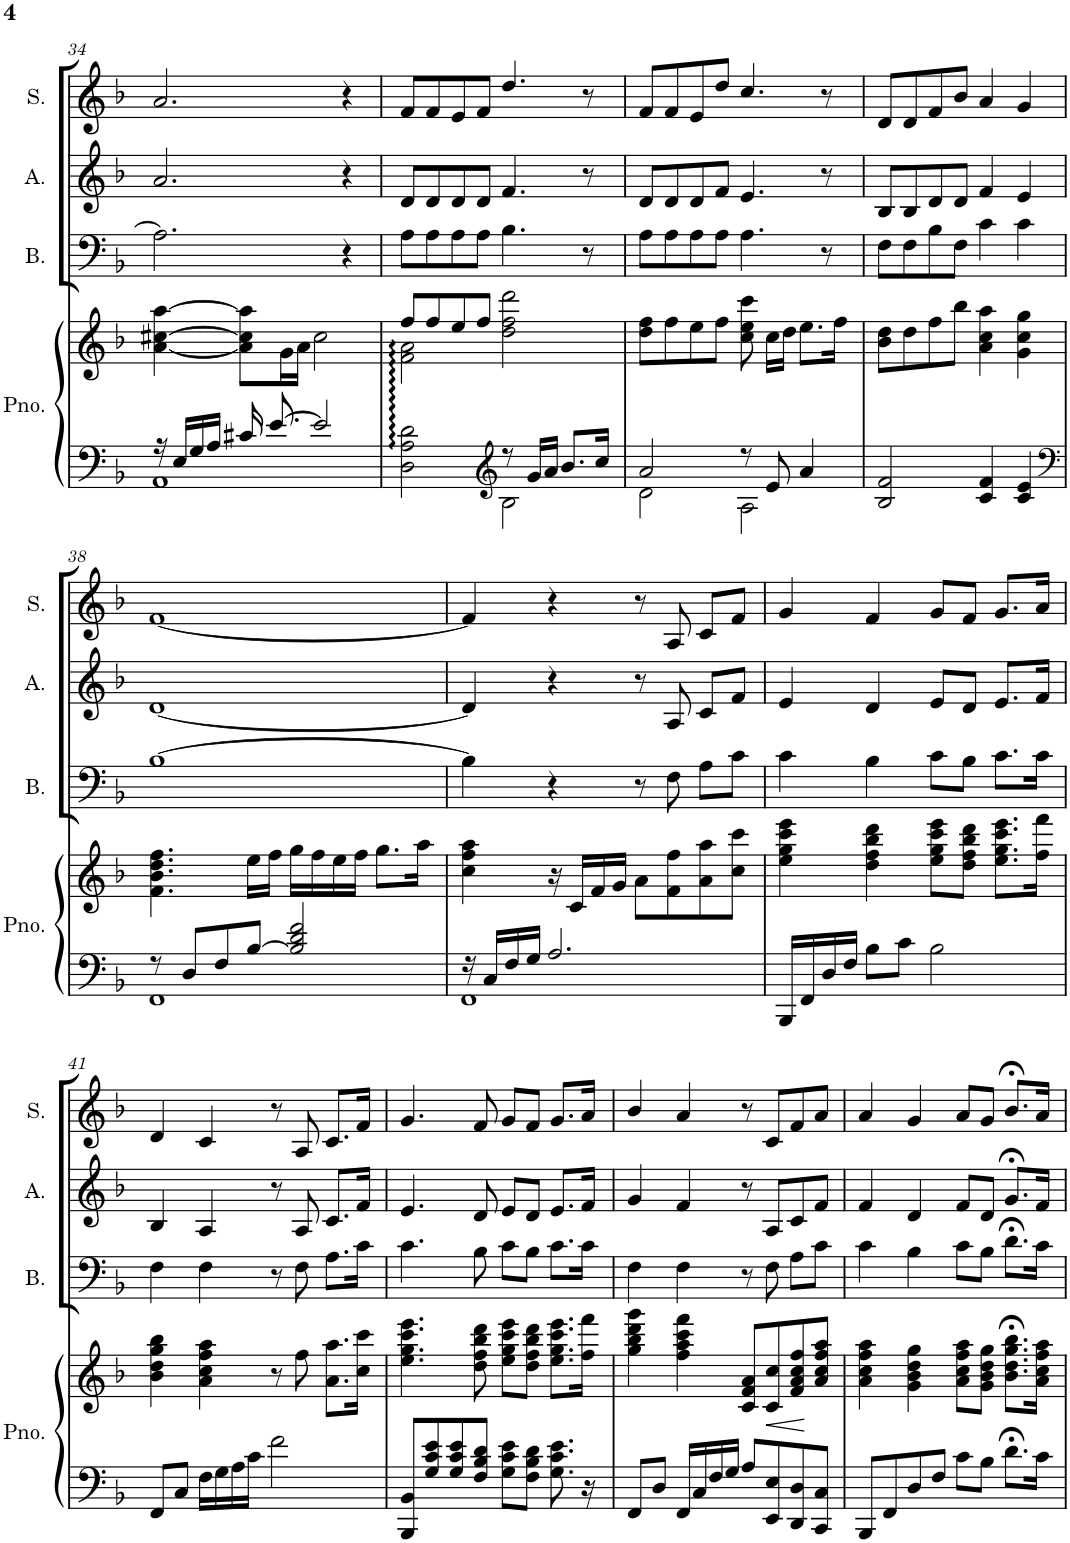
**kern	**kern	**dynam	**kern	**kern	**kern
*part4	*part4	*part4	*part3	*part2	*part1
*staff5	*staff4	*staff4/5	*staff3	*staff2	*staff1
*I"Piano	*	*	*I"Bass	*I"Alto	*I"Soprano
*I'Pno.	*	*	*I'B.	*I'A.	*I'S.
!!LO:PB:g=z
*clefF4	*clefG2	*	*clefF4	*clefG2	*clefG2
*k[b-]	*k[b-]	*	*k[b-]	*k[b-]	*k[b-]
*M4/4	*M4/4	*	*M4/4	*M4/4	*M4/4
=34	=34	=34	=34	=34	=34
*^	*	*	*	*	*
16r	1AA	[<4a\ [>4cc#X\ [>4aa\	.	2.A\]	2.a/	2.a/
16E/LL	.	.	.	.	.	.
16G/	.	.	.	.	.	.
16A/JJ	.	.	.	.	.	.
16c#X/	.	8a\] 8cc#\] 8aa\]L	.	.	.	.
[8.e/	.	.	.	.	.	.
.	.	16g\L	.	.	.	.
.	.	16a\JJ	.	.	.	.
2e/]	.	2cc#\	.	.	.	.
.	.	.	.	4r	4r	4r
=35	=35	=35	=35	=35	=35	=35
*	*	*^	*	*	*	*
2A\ 2d\	2D\	8ff/L	2f\ 2a\	.	8A\L	8d/L	8f/L
.	.	8ff/	.	.	8A\	8d/	8f/
.	.	8ee/	.	.	8A\	8d/	8e/
.	.	8ff/J	.	.	8A\J	8d/J	8f/J
*clefG2	*	*	*	*	*	*	*
8r	2B-\	2dd\ 2ff\ 2ddd\	2ryy	.	4.B-\	4.f/	4.dd/
16g/LL	.	.	.	.	.	.	.
16a/JJ	.	.	.	.	.	.	.
8.b-/L	.	.	.	.	.	.	.
.	.	.	.	.	8r	8r	8r
16cc/Jk	.	.	.	.	.	.	.
*	*	*v	*v	*	*	*	*
=36	=36	=36	=36	=36	=36	=36
2a/	2d\	8dd\ 8ff\L	.	8A\L	8d/L	8f/L
.	.	8ff\	.	8A\	8d/	8f/
.	.	8ee\	.	8A\	8d/	8e/
.	.	8ff\J	.	8A\J	8f/J	8dd/J
8r	2A\	8cc\ 8ee\ 8ccc\	.	4.A\	4.e/	4.cc/
8e/	.	16cc\LL	.	.	.	.
.	.	16dd\JJ	.	.	.	.
4a/	.	8.ee\L	.	.	.	.
.	.	.	.	8r	8r	8r
.	.	16ff\Jk	.	.	.	.
*v	*v	*	*	*	*	*
=37	=37	=37	=37	=37	=37
2B-/ 2f/	8b-\ 8dd\L	.	8F\L	8B-/L	8d/L
.	8dd\	.	8F\	8B-/	8d/
.	8ff\	.	8B-\	8d/	8f/
.	8bb-\J	.	8F\J	8d/J	8b-/J
4c/ 4f/	4a\ 4cc\ 4aa\	.	4c\	4f/	4a/
4c/ 4e/	4g\ 4cc\ 4gg\	.	4c\	4e/	4g/
!!LO:LB:g=z
=38	=38	=38	=38	=38	=38
*clefF4	*	*	*	*	*
*^	*	*	*	*	*
8r	1FF	4.f\ 4.b-\ 4.dd\ 4.ff\	.	[1B-	[1d	[1f
8D/L	.	.	.	.	.	.
8F/	.	.	.	.	.	.
[8B-/J	.	16ee\LL	.	.	.	.
.	.	16ff\JJ	.	.	.	.
2B-/] 2d/ 2f/	.	16gg\LL	.	.	.	.
.	.	16ff\	.	.	.	.
.	.	16ee\	.	.	.	.
.	.	16ff\JJ	.	.	.	.
.	.	8.gg\L	.	.	.	.
.	.	16aa\Jk	.	.	.	.
=39	=39	=39	=39	=39	=39	=39
16r	1FF	4cc\ 4ff\ 4aa\	.	4B-\]	4d/]	4f/]
16C/LL	.	.	.	.	.	.
16F/	.	.	.	.	.	.
16G/JJ	.	.	.	.	.	.
2.A/	.	16r	.	4r	4r	4r
.	.	16c/LL	.	.	.	.
.	.	16f/	.	.	.	.
.	.	16g/JJ	.	.	.	.
.	.	8a\L	.	8r	8r	8r
.	.	8f\ 8ff\	.	8F\	8A/	8A/
.	.	8a\ 8aa\	.	8A\L	8c/L	8c/L
.	.	8cc\ 8ccc\J	.	8c\J	8f/J	8f/J
*v	*v	*	*	*	*	*
=40	=40	=40	=40	=40	=40
16BBB-/LL	4ee\ 4gg\ 4ccc\ 4eee\	.	4c\	4e/	4g/
16FF/	.	.	.	.	.
16D/	.	.	.	.	.
16F/JJ	.	.	.	.	.
8B-\L	4dd\ 4ff\ 4bb-\ 4ddd\	.	4B-\	4d/	4f/
8c\J	.	.	.	.	.
2B-\	8ee\ 8gg\ 8ccc\ 8eee\L	.	8c\L	8e/L	8g/L
.	8dd\ 8ff\ 8bb-\ 8ddd\J	.	8B-\J	8d/J	8f/J
.	8.ee\ 8.gg\ 8.ccc\ 8.eee\L	.	8.c\L	8.e/L	8.g/L
.	16ff\ 16fff\Jk	.	16c\Jk	16f/Jk	16a/Jk
!!LO:LB:g=z
=41	=41	=41	=41	=41	=41
8FF/L	4b-\ 4dd\ 4gg\ 4bb-\	.	4F\	4B-/	4d/
8C/J	.	.	.	.	.
16F\LL	4a\ 4cc\ 4ff\ 4aa\	.	4F\	4A/	4c/
16G\	.	.	.	.	.
16A\	.	.	.	.	.
16c\JJ	.	.	.	.	.
2f\	8r	.	8r	8r	8r
.	8ff\	.	8F\	8A/	8A/
.	8.a\ 8.aa\L	.	8.A\L	8.c/L	8.c/L
.	16cc\ 16ccc\Jk	.	16c\Jk	16f/Jk	16f/Jk
=42	=42	=42	=42	=42	=42
8BBB-/ 8BB-/L	4.ee\ 4.gg\ 4.ccc\ 4.eee\	.	4.c\	4.e/	4.g/
8G/ 8c/ 8e/	.	.	.	.	.
8G/ 8c/ 8e/	.	.	.	.	.
8F/ 8B-/ 8d/J	8dd\ 8ff\ 8bb-\ 8ddd\	.	8B-\	8d/	8f/
8G\ 8c\ 8e\L	8ee\ 8gg\ 8ccc\ 8eee\L	.	8c\L	8e/L	8g/L
8F\ 8B-\ 8d\J	8dd\ 8ff\ 8bb-\ 8ddd\J	.	8B-\J	8d/J	8f/J
8.G\ 8.c\ 8.e\	8.ee\ 8.gg\ 8.ccc\ 8.eee\L	.	8.c\L	8.e/L	8.g/L
16r	16ff\ 16fff\Jk	.	16c\Jk	16f/Jk	16a/Jk
=43	=43	=43	=43	=43	=43
8FF/L	4gg\ 4bb-\ 4ddd\ 4ggg\	.	4F\	4g/	4b-/
8D/J	.	.	.	.	.
16FF/LL	4ff\ 4aa\ 4ccc\ 4fff\	.	4F\	4f/	4a/
16C/	.	.	.	.	.
16F/	.	.	.	.	.
16G/JJ	.	.	.	.	.
8A/L	8c/ 8f/ 8a/L	.	8r	8r	8r
!	!	!LO:HP:b	!	!	!
8EE/ 8E/	8c/ 8cc/	<	8F\	8A/L	8c/L
8DD/ 8D/	8f/ 8a/ 8cc/ 8ff/	.	8A\L	8c/	8f/
8CC/ 8C/J	8a/ 8cc/ 8ff/ 8aa/J	[	8c\J	8f/J	8a/J
=44	=44	=44	=44	=44	=44
8BBB-/L	4a\ 4cc\ 4ff\ 4aa\	.	4c\	4f/	4a/
8FF/	.	.	.	.	.
8D/	4g\ 4b-\ 4dd\ 4gg\	.	4B-\	4d/	4g/
8F/J	.	.	.	.	.
8c\L	8a\ 8cc\ 8ff\ 8aa\L	.	8c\L	8f/L	8a/L
8B-\J	8g\ 8b-\ 8dd\ 8gg\J	.	8B-\J	8d/J	8g/J
8.d;<\L	8.b-\;< 8.dd\;< 8.gg\;< 8.bb-\;<L	.	8.d;<\L	8.g;</L	8.b-;</L
16c\Jk	16a\ 16cc\ 16ff\ 16aa\Jk	.	16c\Jk	16f/Jk	16a/Jk
=	=	=	=	=	=
*-	*-	*-	*-	*-	*-
